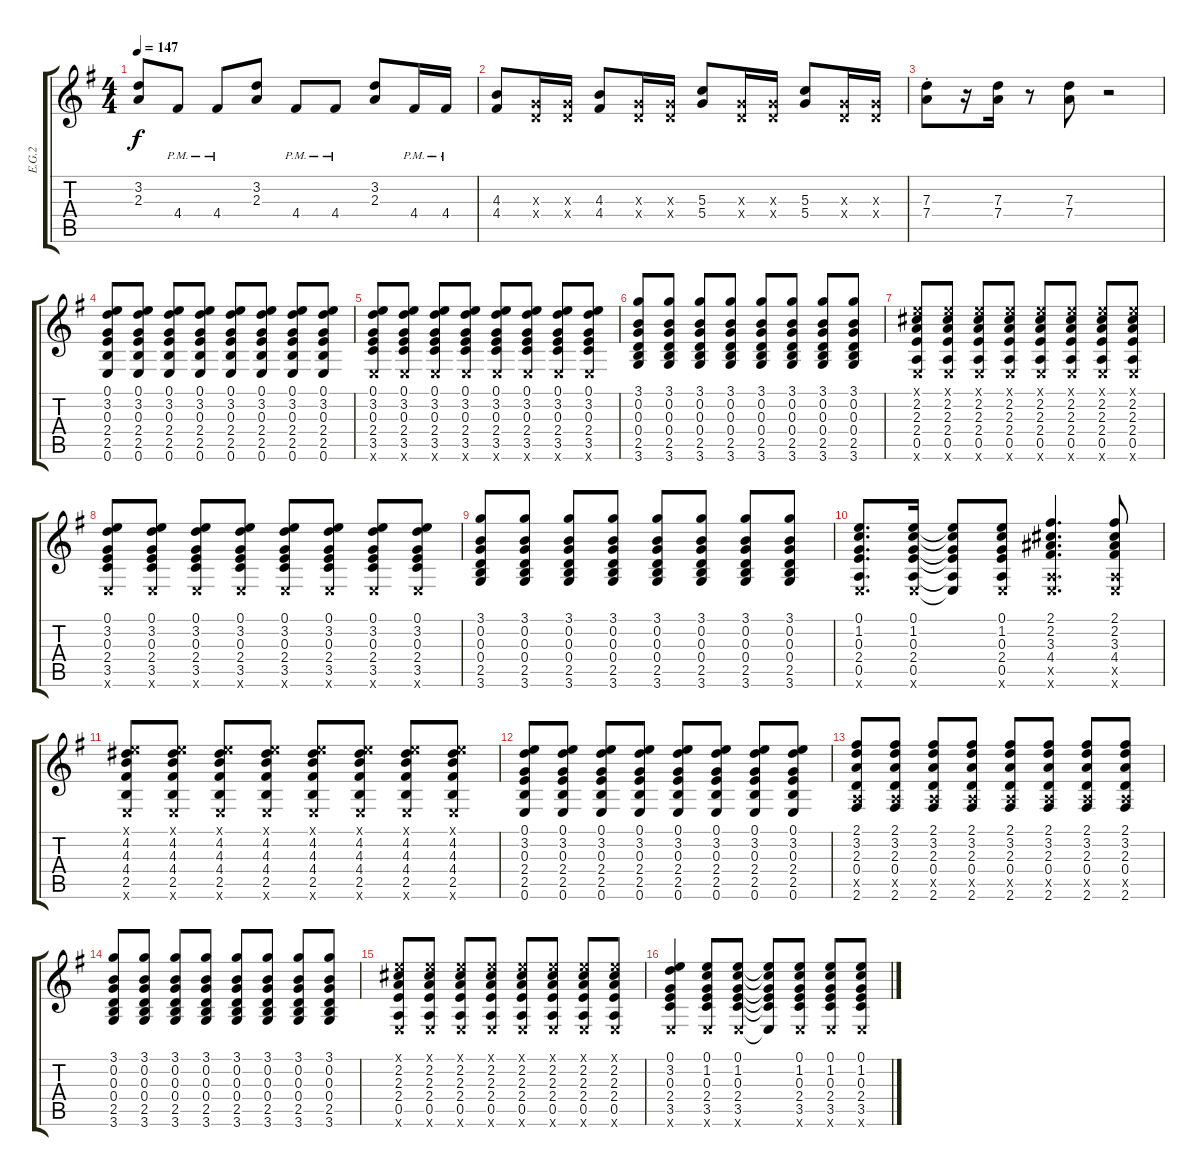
\track ("E.G.2" "E.G.2") {instrument distortionguitar}
\staff {score tabs}
\tuning (E4 B3 G3 D3 A2 E2) {hide}
\ts (4 4)
\tempo 147
\clef g2
\ks g
(3.2 2.3).8{dy f} 4.4{pm}.8 4.4{pm}.8 (3.2 2.3).8 4.4{pm}.8 4.4{pm}.8 (3.2 2.3).8 4.4{pm}.16 4.4{pm}.16 |
(4.3 4.4).8 (0.3{x} 0.4{x}).16 (0.3{x} 0.4{x}).16 (4.3 4.4).8 (0.3{x} 0.4{x}).16 (0.3{x} 0.4{x}).16 (5.3 5.4).8 (0.3{x} 0.4{x}).16 (0.3{x} 0.4{x}).16 (5.3 5.4).8 (0.3{x} 0.4{x}).16 (0.3{x} 0.4{x}).16 |
(7.3{st} 7.4{st}).8 r.16 (7.3 7.4).16 r.8 (7.3 7.4).8 r.2 |
(0.1 3.2 0.3 2.4 2.5 0.6).8 (0.1 3.2 0.3 2.4 2.5 0.6).8 (0.1 3.2 0.3 2.4 2.5 0.6).8 (0.1 3.2 0.3 2.4 2.5 0.6).8 (0.1 3.2 0.3 2.4 2.5 0.6).8 (0.1 3.2 0.3 2.4 2.5 0.6).8 (0.1 3.2 0.3 2.4 2.5 0.6).8 (0.1 3.2 0.3 2.4 2.5 0.6).8 |
(0.1 3.2 0.3 2.4 3.5 0.6{x}).8 (0.1 3.2 0.3 2.4 3.5 0.6{x}).8 (0.1 3.2 0.3 2.4 3.5 0.6{x}).8 (0.1 3.2 0.3 2.4 3.5 0.6{x}).8 (0.1 3.2 0.3 2.4 3.5 0.6{x}).8 (0.1 3.2 0.3 2.4 3.5 0.6{x}).8 (0.1 3.2 0.3 2.4 3.5 0.6{x}).8 (0.1 3.2 0.3 2.4 3.5 0.6{x}).8 |
(3.1 0.2 0.3 0.4 2.5 3.6).8 (3.1 0.2 0.3 0.4 2.5 3.6).8 (3.1 0.2 0.3 0.4 2.5 3.6).8 (3.1 0.2 0.3 0.4 2.5 3.6).8 (3.1 0.2 0.3 0.4 2.5 3.6).8 (3.1 0.2 0.3 0.4 2.5 3.6).8 (3.1 0.2 0.3 0.4 2.5 3.6).8 (3.1 0.2 0.3 0.4 2.5 3.6).8 |
(0.1{x} 2.2 2.3 2.4 0.5 0.6{x}).8 (0.1{x} 2.2 2.3 2.4 0.5 0.6{x}).8 (0.1{x} 2.2 2.3 2.4 0.5 0.6{x}).8 (0.1{x} 2.2 2.3 2.4 0.5 0.6{x}).8 (0.1{x} 2.2 2.3 2.4 0.5 0.6{x}).8 (0.1{x} 2.2 2.3 2.4 0.5 0.6{x}).8 (0.1{x} 2.2 2.3 2.4 0.5 0.6{x}).8 (0.1{x} 2.2 2.3 2.4 0.5 0.6{x}).8 |
(0.1 3.2 0.3 2.4 3.5 0.6{x}).8 (0.1 3.2 0.3 2.4 3.5 0.6{x}).8 (0.1 3.2 0.3 2.4 3.5 0.6{x}).8 (0.1 3.2 0.3 2.4 3.5 0.6{x}).8 (0.1 3.2 0.3 2.4 3.5 0.6{x}).8 (0.1 3.2 0.3 2.4 3.5 0.6{x}).8 (0.1 3.2 0.3 2.4 3.5 0.6{x}).8 (0.1 3.2 0.3 2.4 3.5 0.6{x}).8 |
(3.1 0.2 0.3 0.4 2.5 3.6).8 (3.1 0.2 0.3 0.4 2.5 3.6).8 (3.1 0.2 0.3 0.4 2.5 3.6).8 (3.1 0.2 0.3 0.4 2.5 3.6).8 (3.1 0.2 0.3 0.4 2.5 3.6).8 (3.1 0.2 0.3 0.4 2.5 3.6).8 (3.1 0.2 0.3 0.4 2.5 3.6).8 (3.1 0.2 0.3 0.4 2.5 3.6).8 |
(0.1 1.2 0.3 2.4 0.5 0.6{x}).8{d} (0.1 1.2 0.3 2.4 0.5 0.6{x}).16 (0.1{t} 1.2{t} 0.3{t} 2.4{t} 0.5{t} 0.6{t}).8 (0.1 1.2 0.3 2.4 0.5 0.6{x}).8 (2.1 2.2 3.3 4.4 0.5{x} 0.6{x}).4{d} (2.1 2.2 3.3 4.4 0.5{x} 0.6{x}).8 |
(0.1{x} 4.2 4.3 4.4 2.5 0.6{x}).8 (0.1{x} 4.2 4.3 4.4 2.5 0.6{x}).8 (0.1{x} 4.2 4.3 4.4 2.5 0.6{x}).8 (0.1{x} 4.2 4.3 4.4 2.5 0.6{x}).8 (0.1{x} 4.2 4.3 4.4 2.5 0.6{x}).8 (0.1{x} 4.2 4.3 4.4 2.5 0.6{x}).8 (0.1{x} 4.2 4.3 4.4 2.5 0.6{x}).8 (0.1{x} 4.2 4.3 4.4 2.5 0.6{x}).8 |
(0.1 3.2 0.3 2.4 2.5 0.6).8 (0.1 3.2 0.3 2.4 2.5 0.6).8 (0.1 3.2 0.3 2.4 2.5 0.6).8 (0.1 3.2 0.3 2.4 2.5 0.6).8 (0.1 3.2 0.3 2.4 2.5 0.6).8 (0.1 3.2 0.3 2.4 2.5 0.6).8 (0.1 3.2 0.3 2.4 2.5 0.6).8 (0.1 3.2 0.3 2.4 2.5 0.6).8 |
(2.1 3.2 2.3 0.4 0.5{x} 2.6).8 (2.1 3.2 2.3 0.4 0.5{x} 2.6).8 (2.1 3.2 2.3 0.4 0.5{x} 2.6).8 (2.1 3.2 2.3 0.4 0.5{x} 2.6).8 (2.1 3.2 2.3 0.4 0.5{x} 2.6).8 (2.1 3.2 2.3 0.4 0.5{x} 2.6).8 (2.1 3.2 2.3 0.4 0.5{x} 2.6).8 (2.1 3.2 2.3 0.4 0.5{x} 2.6).8 |
(3.1 0.2 0.3 0.4 2.5 3.6).8 (3.1 0.2 0.3 0.4 2.5 3.6).8 (3.1 0.2 0.3 0.4 2.5 3.6).8 (3.1 0.2 0.3 0.4 2.5 3.6).8 (3.1 0.2 0.3 0.4 2.5 3.6).8 (3.1 0.2 0.3 0.4 2.5 3.6).8 (3.1 0.2 0.3 0.4 2.5 3.6).8 (3.1 0.2 0.3 0.4 2.5 3.6).8 |
(0.1{x} 2.2 2.3 2.4 0.5 0.6{x}).8 (0.1{x} 2.2 2.3 2.4 0.5 0.6{x}).8 (0.1{x} 2.2 2.3 2.4 0.5 0.6{x}).8 (0.1{x} 2.2 2.3 2.4 0.5 0.6{x}).8 (0.1{x} 2.2 2.3 2.4 0.5 0.6{x}).8 (0.1{x} 2.2 2.3 2.4 0.5 0.6{x}).8 (0.1{x} 2.2 2.3 2.4 0.5 0.6{x}).8 (0.1{x} 2.2 2.3 2.4 0.5 0.6{x}).8 |
(0.1 3.2 0.3 2.4 3.5 0.6{x}).4 (0.1 1.2 0.3 2.4 3.5 0.6{x}).8 (0.1 1.2 0.3 2.4 3.5 0.6{x}).8 (0.1{t} 1.2{t} 0.3{t} 2.4{t} 3.5{t} 0.6{t}).8 (0.1 1.2 0.3 2.4 3.5 0.6{x}).8 (0.1 1.2 0.3 2.4 3.5 0.6{x}).8 (0.1 1.2 0.3 2.4 3.5 0.6{x}).8
